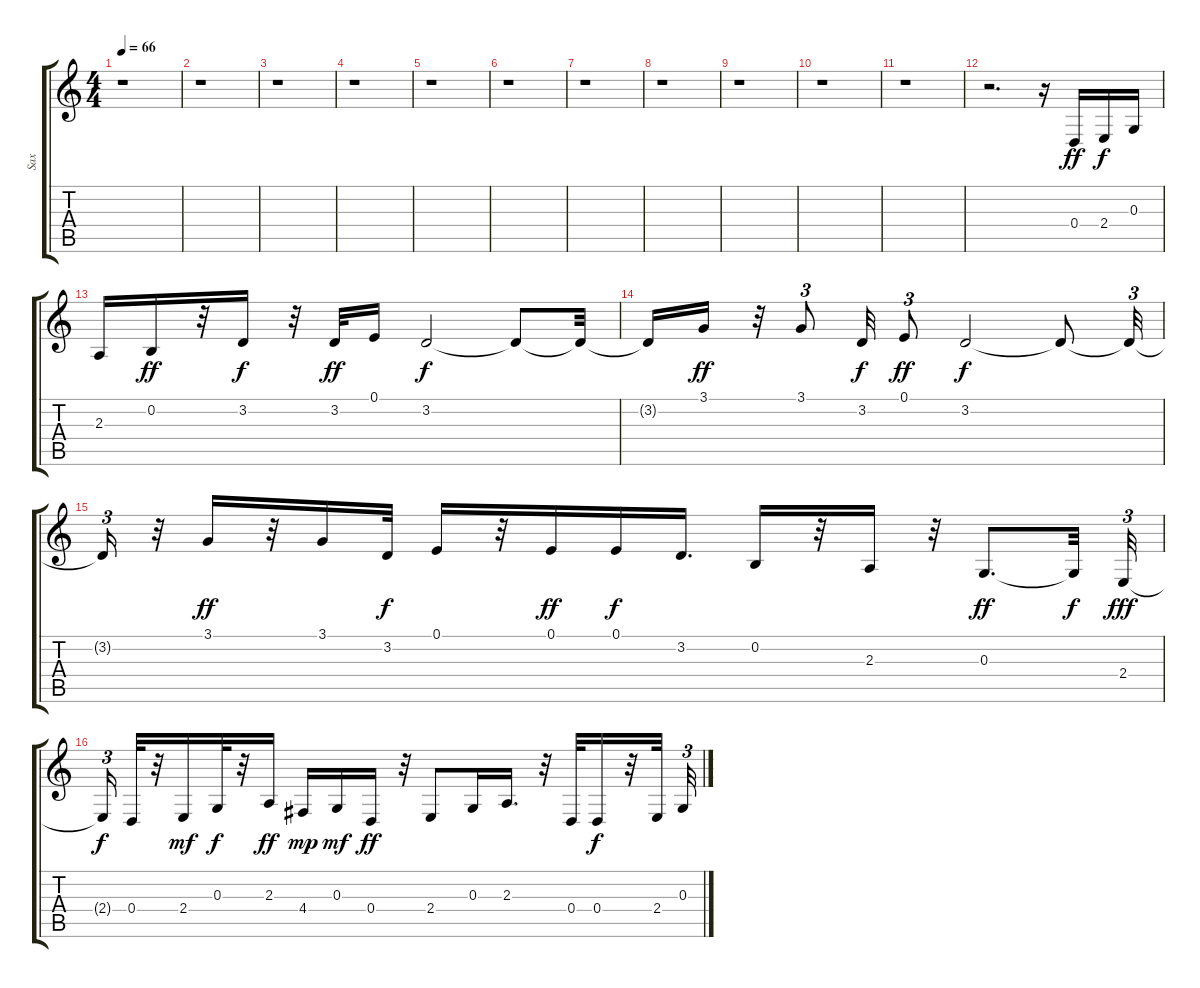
\track ("Sax" "Sax") {instrument altosax}
\staff {score tabs}
\tuning (E4 B3 G3 D3 A2 E2) {hide}
\ts (4 4)
\tempo 66
\clef g2
\ks c
r.1{dy ff} |
r.1 |
r.1 |
r.1 |
r.1 |
r.1 |
r.1 |
r.1 |
r.1 |
r.1 |
r.1 |
r.2{d} r.16 0.4.16 2.4.16{dy f} 0.3.16 |
2.3.16 0.2.16{dy ff} r.32 3.2.16{dy f} r.32 3.2.32{dy ff} 0.1.16 3.2.2{dy f} 3.2{t}.8 3.2{t}.32 |
3.2{t}.16 3.1.16{dy ff} r.32 3.1.8{tu (3 2)} 3.2.32{dy f} 0.1.8{tu (3 2) dy ff} 3.2.2{dy f} 3.2{t}.8 3.2{t}.32{tu (3 2)} |
3.2{t}.16{tu (3 2)} r.32 3.1.16{dy ff} r.32 3.1.16 3.2.32{dy f} 0.1.16 r.32 0.1.16{dy ff} 0.1.16{dy f} 3.2.16{d} 0.2.16 r.32 2.3.16 r.32 0.3.8{d dy ff} 0.3{t}.32{dy f} 2.4.32{tu (3 2) dy fff} |
2.4{t}.16{tu (3 2) dy f} 0.4.32 r.32 2.4.16{dy mf} 0.3.32{dy f} r.32 2.3.16{dy ff} 4.4.16{dy mp} 0.3.16{dy mf} 0.4.16{dy ff} r.32 2.4.8 0.3.16 2.3.16{d} r.32 0.4.32 0.4.16{dy f} r.32 2.4.32 0.3.32{tu (3 2)}
